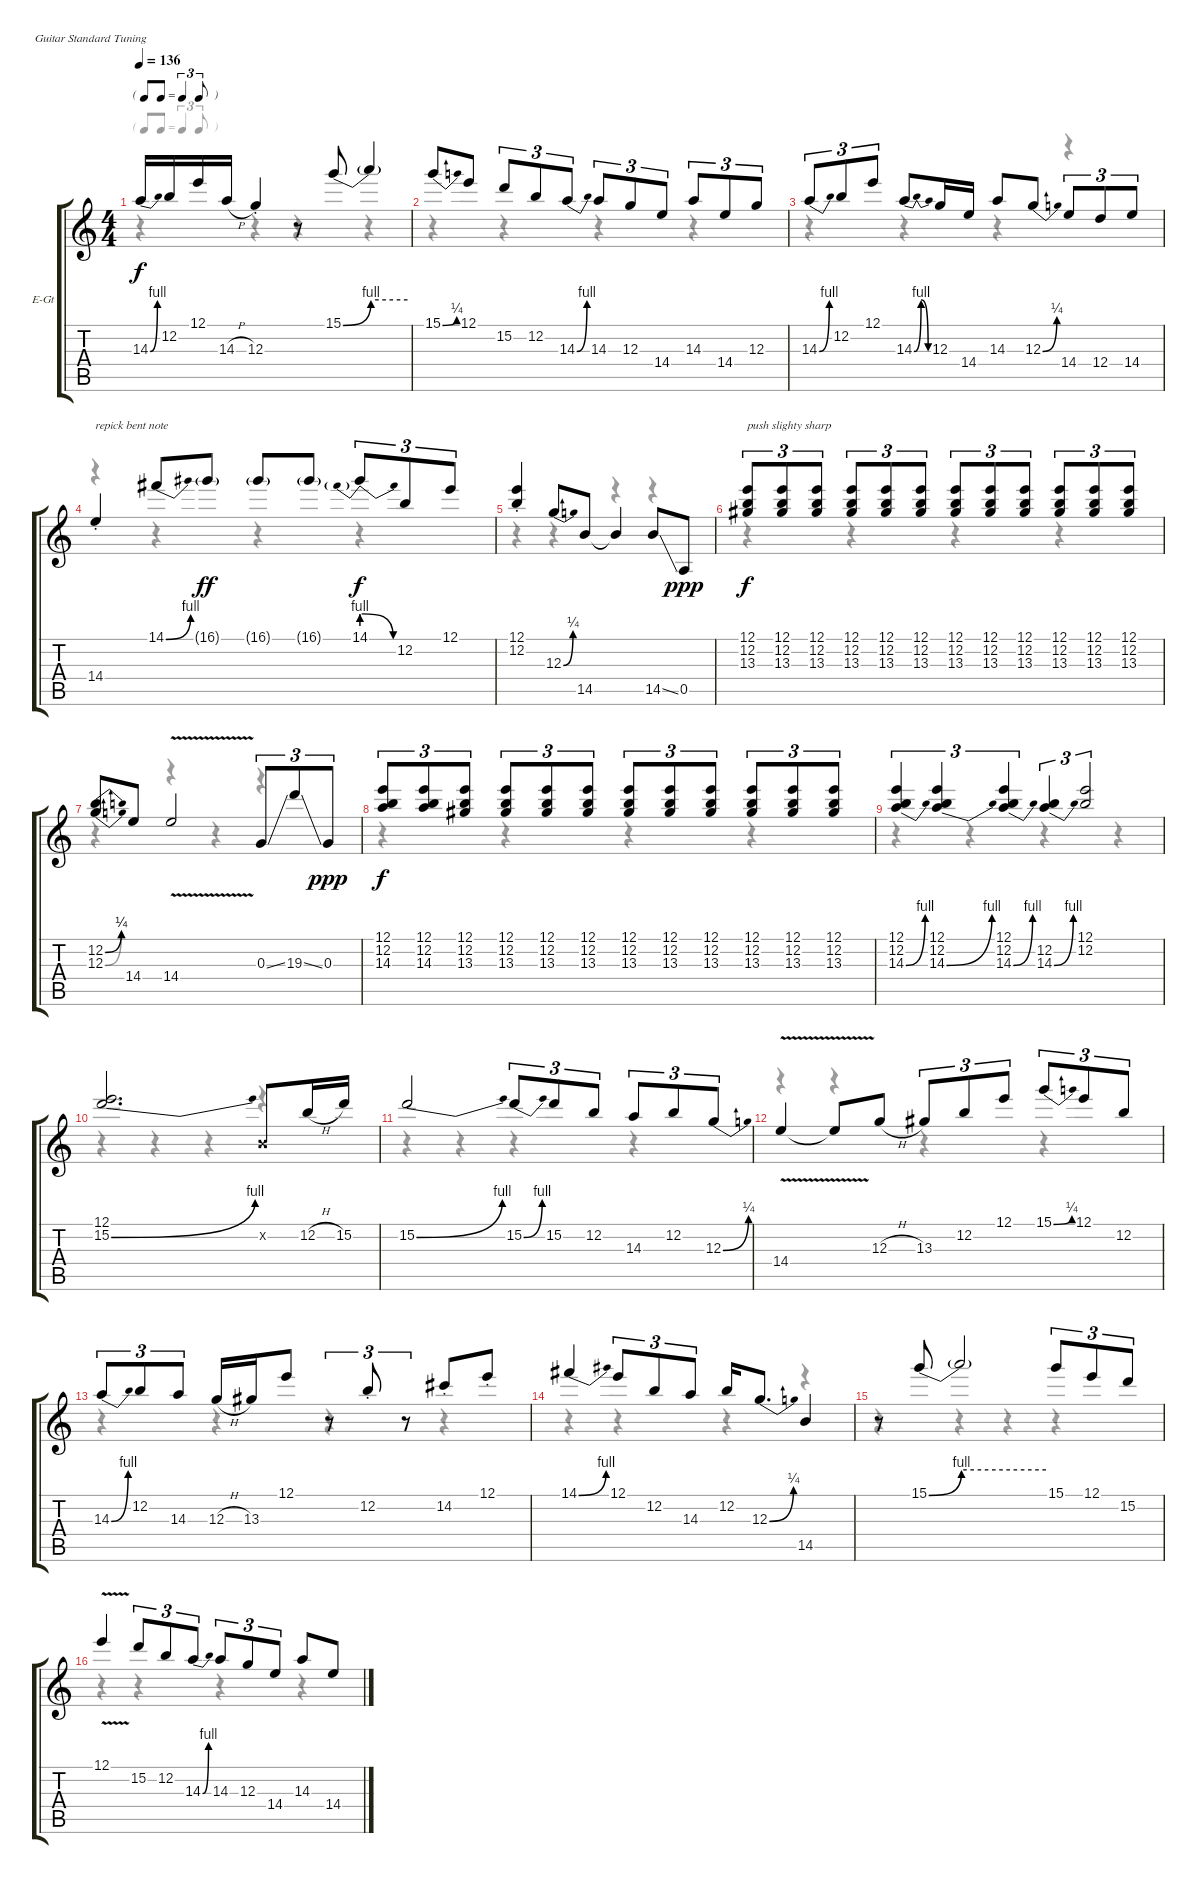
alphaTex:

\bracketExtendMode groupsimilarinstruments
\firstSystemTrackNameOrientation horizontal
\otherSystemsTrackNameOrientation horizontal
\track ("Track 1" "E-Gt") {instrument overdrivenguitar}
\staff {score tabs}
\tuning (E4 B3 G3 D3 A2 E2)
\voice
\ts (4 4)
\tf triplet8th
\tempo 136
\clef g2
\ks c
14.3{be (bend 0 0 60 4)}.16{dy f} 12.2.16 12.1.16 14.3{h}.16 12.3{st}.4 r.8 15.1{be (bend 0 0 60 4)}.8 15.1{be (hold 0 4 60 4) t}.4 |
15.1{be (bend 0 0 60 1)}.8 12.1.8 15.2.8{tu (3 2)} 12.2.8{tu (3 2)} 14.3{be (bend 0 0 60 4)}.8{tu (3 2)} 14.3.8{tu (3 2)} 12.3.8{tu (3 2)} 14.4.8{tu (3 2)} 14.3.8{tu (3 2)} 14.4.8{tu (3 2)} 12.3.8{tu (3 2)} |
14.3{be (bend 0 0 60 4)}.8{tu (3 2)} 12.2.8{tu (3 2)} 12.1.8{tu (3 2)} 14.3{be (bendrelease 0 0 30 4 30 4 60 0)}.8 12.3.16 14.4.16 14.3.8 12.3{be (bend 0 0 60 1)}.8 14.4.8{tu (3 2)} 12.4.8{tu (3 2)} 14.4.8{tu (3 2)} |
14.4{st}.4{txt "repick bent note"} 14.1{be (bend 0 0 60 4)}.8 16.1{g}.8{dy ff} 16.1{g}.8 16.1{g}.8 14.1{be (prebendrelease 0 4 60 0)}.8{tu (3 2) dy f} 12.2.8{tu (3 2)} 12.1.8{tu (3 2)} |
(12.1{st} 12.2{st}).4 12.3{be (bend 0 0 60 1)}.8 14.5.8 14.5{t}.4 14.5{ss}.8 0.5.8{dy ppp} |
(12.1 12.2 13.3).8{tu (3 2) txt "push slighty sharp" dy f} (12.1 12.2 13.3).8{tu (3 2)} (12.1 12.2 13.3).8{tu (3 2)} (12.1 12.2 13.3).8{tu (3 2)} (12.1 12.2 13.3).8{tu (3 2)} (12.1 12.2 13.3).8{tu (3 2)} (12.1 12.2 13.3).8{tu (3 2)} (12.1 12.2 13.3).8{tu (3 2)} (12.1 12.2 13.3).8{tu (3 2)} (12.1 12.2 13.3).8{tu (3 2)} (12.1 12.2 13.3).8{tu (3 2)} (12.1 12.2 13.3).8{tu (3 2)} |
(12.2{be (bend 0 0 60 1)} 12.3{be (bend 0 0 60 1)}).8 14.4.8 14.4{v}.2 0.3{ss}.8{tu (3 2)} 19.3{ss}.8{tu (3 2)} 0.3.8{tu (3 2) dy ppp} |
(12.1 12.2 14.3).8{tu (3 2) dy f} (12.1 12.2 14.3).8{tu (3 2)} (12.1 12.2 13.3).8{tu (3 2)} (12.1 12.2 13.3).8{tu (3 2)} (12.1 12.2 13.3).8{tu (3 2)} (12.1 12.2 13.3).8{tu (3 2)} (12.1 12.2 13.3).8{tu (3 2)} (12.1 12.2 13.3).8{tu (3 2)} (12.1 12.2 13.3).8{tu (3 2)} (12.1 12.2 13.3).8{tu (3 2)} (12.1 12.2 13.3).8{tu (3 2)} (12.1 12.2 13.3).8{tu (3 2)} |
(12.1 12.2 14.3{be (bend 0 0 60 4)}).4{tu (3 2)} (12.1 12.2 14.3{be (bend 0 0 60 4)}).4{tu (3 2)} (12.1 12.2 14.3{be (bend 0 0 60 4)}).4{tu (3 2)} (12.2 14.3{be (bend 0 0 60 4)}).4{tu (3 2)} (12.1 12.2).2{tu (3 2)} |
(12.1 15.2{be (bend 0 0 60 4)}).2{d} 0.2{x}.8 12.2{h}.16 15.2.16 |
15.2{be (bend 0 0 60 4)}.2 15.2{be (bend 0 0 60 4)}.8{tu (3 2)} 15.2.8{tu (3 2)} 12.2.8{tu (3 2)} 14.3.8{tu (3 2)} 12.2.8{tu (3 2)} 12.3{be (bend 0 0 60 1)}.8{tu (3 2)} |
14.4{v}.4 14.4{v t}.8 12.3{h}.8 13.3.8{tu (3 2)} 12.2.8{tu (3 2)} 12.1.8{tu (3 2)} 15.1{be (bend 0 0 60 1)}.8{tu (3 2)} 12.1.8{tu (3 2)} 12.2.8{tu (3 2)} |
14.3{be (bend 0 0 60 4)}.8{tu (3 2)} 12.2.8{tu (3 2)} 14.3.8{tu (3 2)} 12.3{h}.16 13.3.16 12.1.8 r.8{tu (3 2)} 12.2{st}.8{tu (3 2)} r.8{tu (3 2)} 14.2{st}.8 12.1{st}.8 |
14.1{be (bend 0 0 60 4)}.4 12.1.8{tu (3 2)} 12.2.8{tu (3 2)} 14.3.8{tu (3 2)} 12.2.16 12.3{be (bend 0 0 60 1)}.8{d} 14.5.4 |
r.8 15.1{be (bend 0 0 60 4)}.8 15.1{be (hold 0 4 60 4) t}.2 15.1.8{tu (3 2)} 12.1.8{tu (3 2)} 15.2.8{tu (3 2)} |
12.1{v}.4 15.2.8{tu (3 2)} 12.2.8{tu (3 2)} 14.3{be (bend 0 0 60 4)}.8{tu (3 2)} 14.3.8{tu (3 2)} 12.3.8{tu (3 2)} 14.4.8{tu (3 2)} 14.3.8 14.4.8
\voice
\clef g2
\ottava regular
\simile none
\ks c
r.4{dy mf} r.4 r.4 r.4 |
r.4 r.4 r.4 r.4 |
r.4 r.4 r.4 r.4 |
r.4 r.4 r.4 r.4 |
r.4 r.4 r.4 r.4 |
r.4 r.4 r.4 r.4 |
r.4 r.4 r.4 r.4 |
r.4 r.4 r.4 r.4 |
r.4 r.4 r.4 r.4 |
r.4 r.4 r.4 r.4 |
r.4 r.4 r.4 r.4 |
r.4 r.4 r.4 r.4 |
r.4 r.4 r.4 r.4 |
r.4 r.4 r.4 r.4 |
r.4 r.4 r.4 r.4 |
r.4 r.4 r.4 r.4
